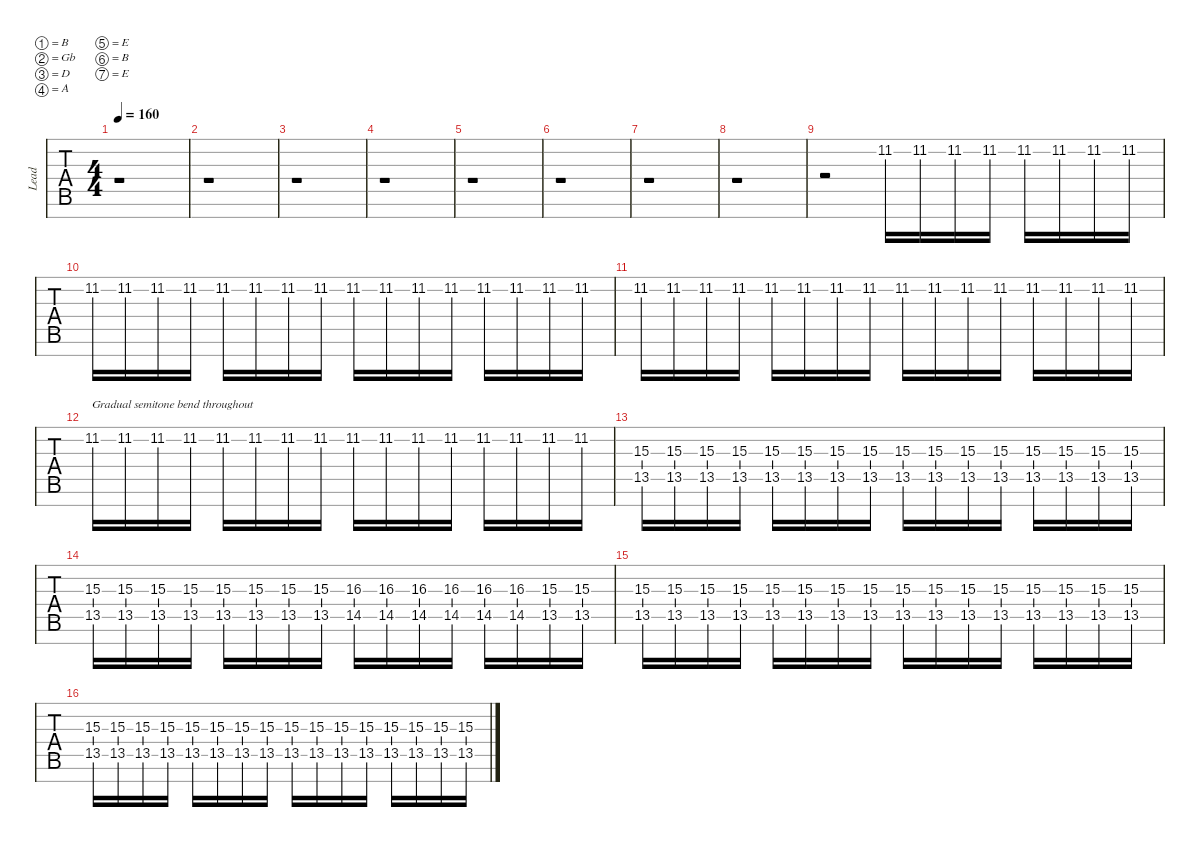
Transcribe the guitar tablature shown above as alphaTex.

\defaultSystemsLayout 4
\hideDynamics
\bracketExtendMode groupsimilarinstruments
\multiBarRest
\otherSystemsTrackNameOrientation horizontal
\track ("Lead" "Lead") {instrument distortionguitar}
\staff {tabs}
\tuning (B3 Gb3 D3 A2 E2 B1 E1)
\ts (4 4)
\tempo 160
\clef g2
\ks c
r.1{dy mf} |
r.1 |
r.1 |
r.1 |
r.1 |
r.1 |
r.1 |
r.1 |
r.2 11.2.16 11.2.16 11.2.16 11.2.16 11.2.16 11.2.16 11.2.16 11.2.16 |
11.2.16 11.2.16 11.2.16 11.2.16 11.2.16 11.2.16 11.2.16 11.2.16 11.2.16 11.2.16 11.2.16 11.2.16 11.2.16 11.2.16 11.2.16 11.2.16 |
11.2.16 11.2.16 11.2.16 11.2.16 11.2.16 11.2.16 11.2.16 11.2.16 11.2.16 11.2.16 11.2.16 11.2.16 11.2.16 11.2.16 11.2.16 11.2.16 |
11.2.16{txt "Gradual semitone bend throughout"} 11.2.16 11.2.16 11.2.16 11.2.16 11.2.16 11.2.16 11.2.16 11.2.16 11.2.16 11.2.16 11.2.16 11.2.16 11.2.16 11.2.16 11.2.16 |
(13.5 15.3).16 (13.5 15.3).16 (13.5 15.3).16 (13.5 15.3).16 (13.5 15.3).16 (13.5 15.3).16 (13.5 15.3).16 (13.5 15.3).16 (13.5 15.3).16 (13.5 15.3).16 (13.5 15.3).16 (13.5 15.3).16 (13.5 15.3).16 (13.5 15.3).16 (13.5 15.3).16 (13.5 15.3).16 |
(13.5 15.3).16 (13.5 15.3).16 (13.5 15.3).16 (13.5 15.3).16 (13.5 15.3).16 (13.5 15.3).16 (13.5 15.3).16 (13.5 15.3).16 (14.5{acc #} 16.3{acc #}).16 (14.5{acc #} 16.3{acc #}).16 (14.5{acc #} 16.3{acc #}).16 (14.5{acc #} 16.3{acc #}).16 (14.5{acc #} 16.3{acc #}).16 (14.5{acc #} 16.3{acc #}).16 (13.5 15.3).16 (13.5 15.3).16 |
(13.5 15.3).16 (13.5 15.3).16 (13.5 15.3).16 (13.5 15.3).16 (13.5 15.3).16 (13.5 15.3).16 (13.5 15.3).16 (13.5 15.3).16 (13.5 15.3).16 (13.5 15.3).16 (13.5 15.3).16 (13.5 15.3).16 (13.5 15.3).16 (13.5 15.3).16 (13.5 15.3).16 (13.5 15.3).16 |
(13.5 15.3).16 (13.5 15.3).16 (13.5 15.3).16 (13.5 15.3).16 (13.5 15.3).16 (13.5 15.3).16 (13.5 15.3).16 (13.5 15.3).16 (13.5 15.3).16 (13.5 15.3).16 (13.5 15.3).16 (13.5 15.3).16 (13.5 15.3).16 (13.5 15.3).16 (13.5 15.3).16 (13.5 15.3).16
